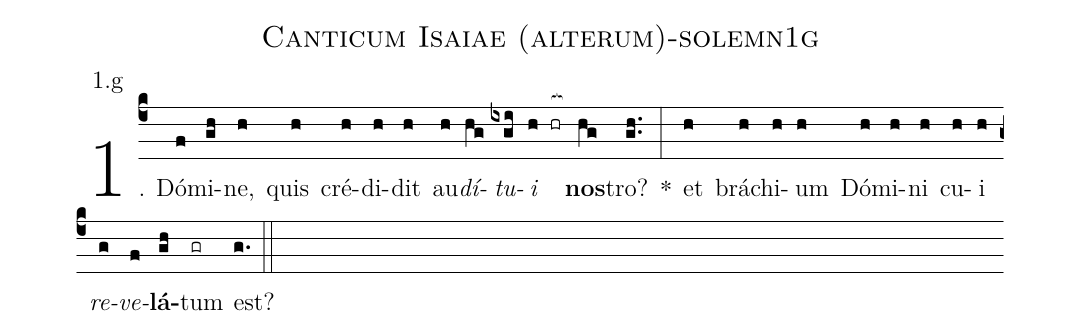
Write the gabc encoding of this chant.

name: Canticum Isaiae (alterum)-solemn1g;
annotation: 1.g;
%%
(c4)1. Dó(f)mi(gh)ne,(h) quis(h) cré(h)di(h)dit(h) au(h)<i>dí</i>(hg)<i>tu</i>(ixgi)<i>i</i>(h hr[ocb:1{]) <b>nos</b>(hg[ocb:0}])tro?(gh..) *(:) et(h) brá(h)chi(h)um(h) Dó(h)mi(h)ni(h) cu(h)i(h) <i>re</i>(g)<i>ve</i>(f)<b>lá</b>(gh)tum(gr) est?(g.) (::)
